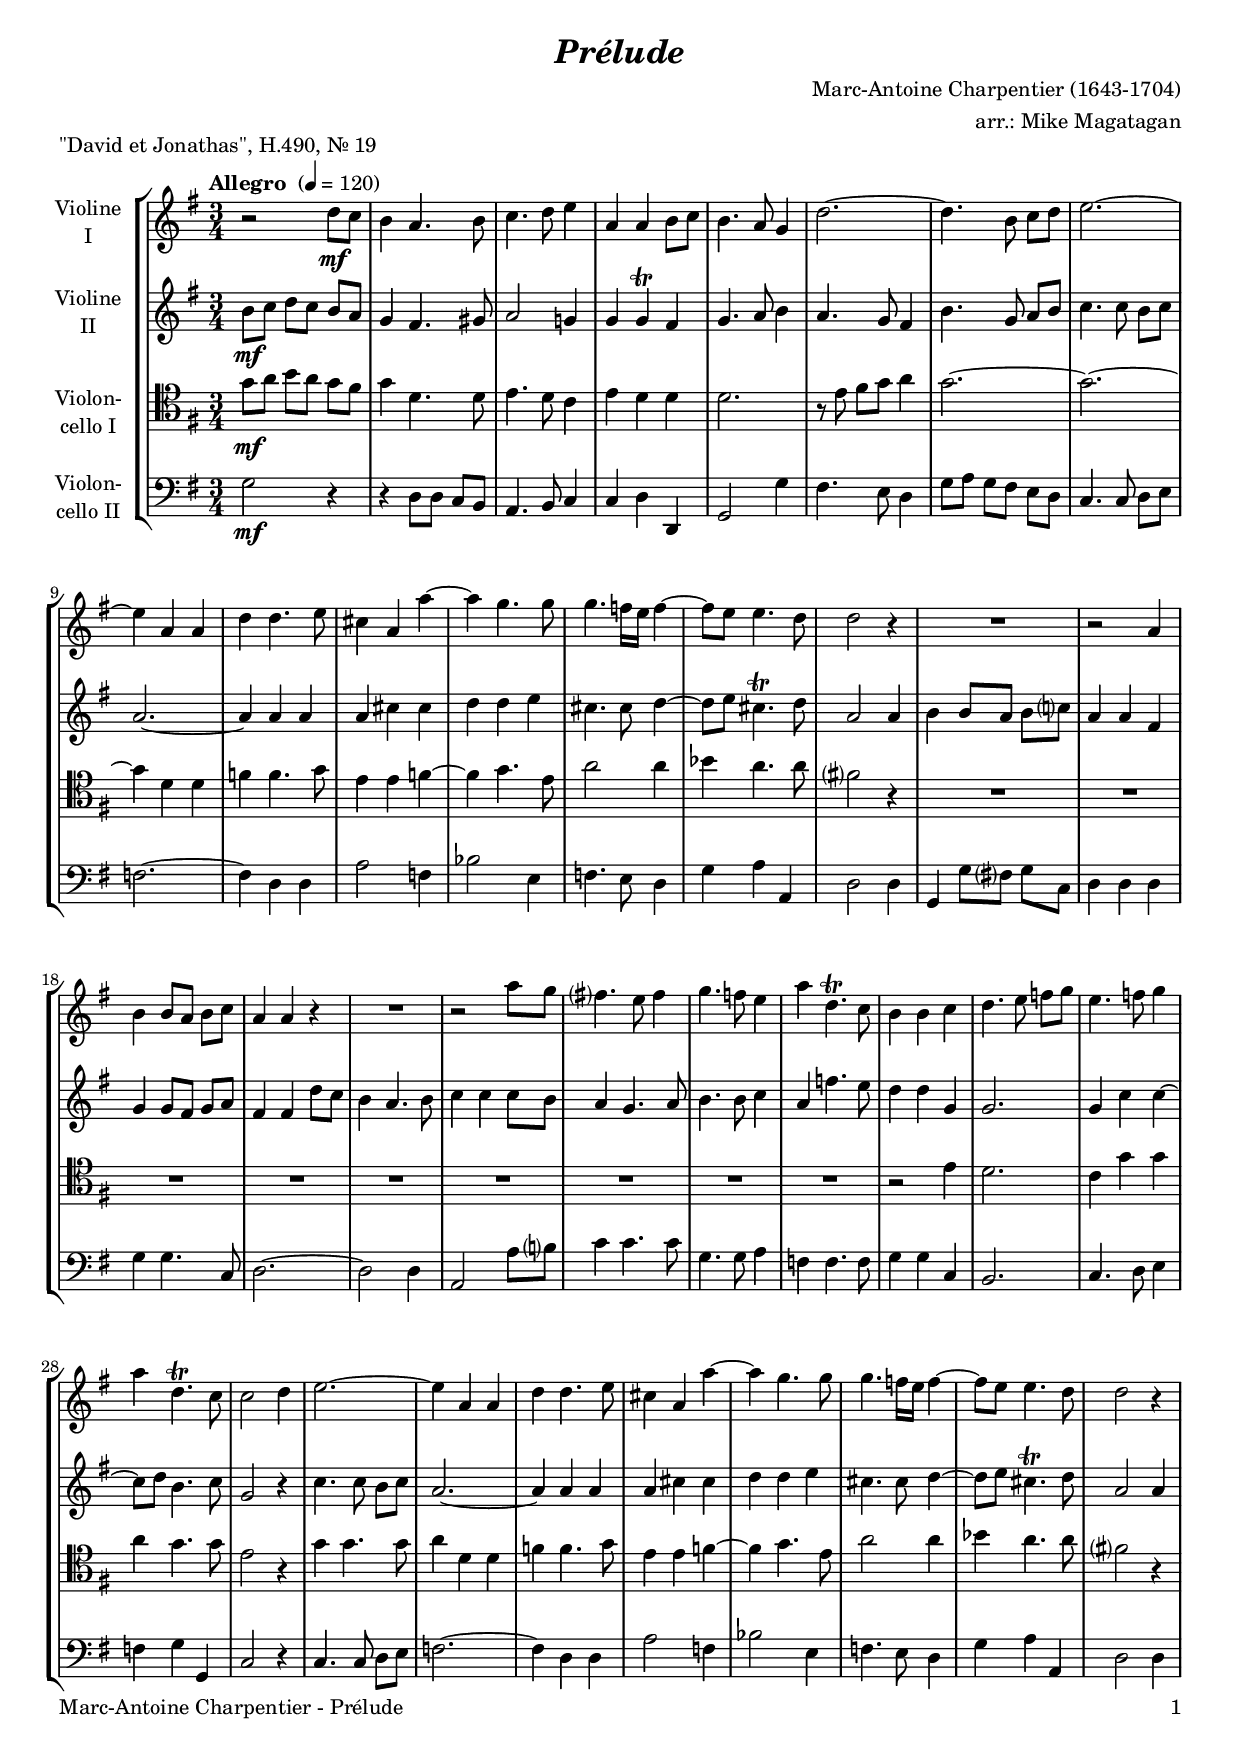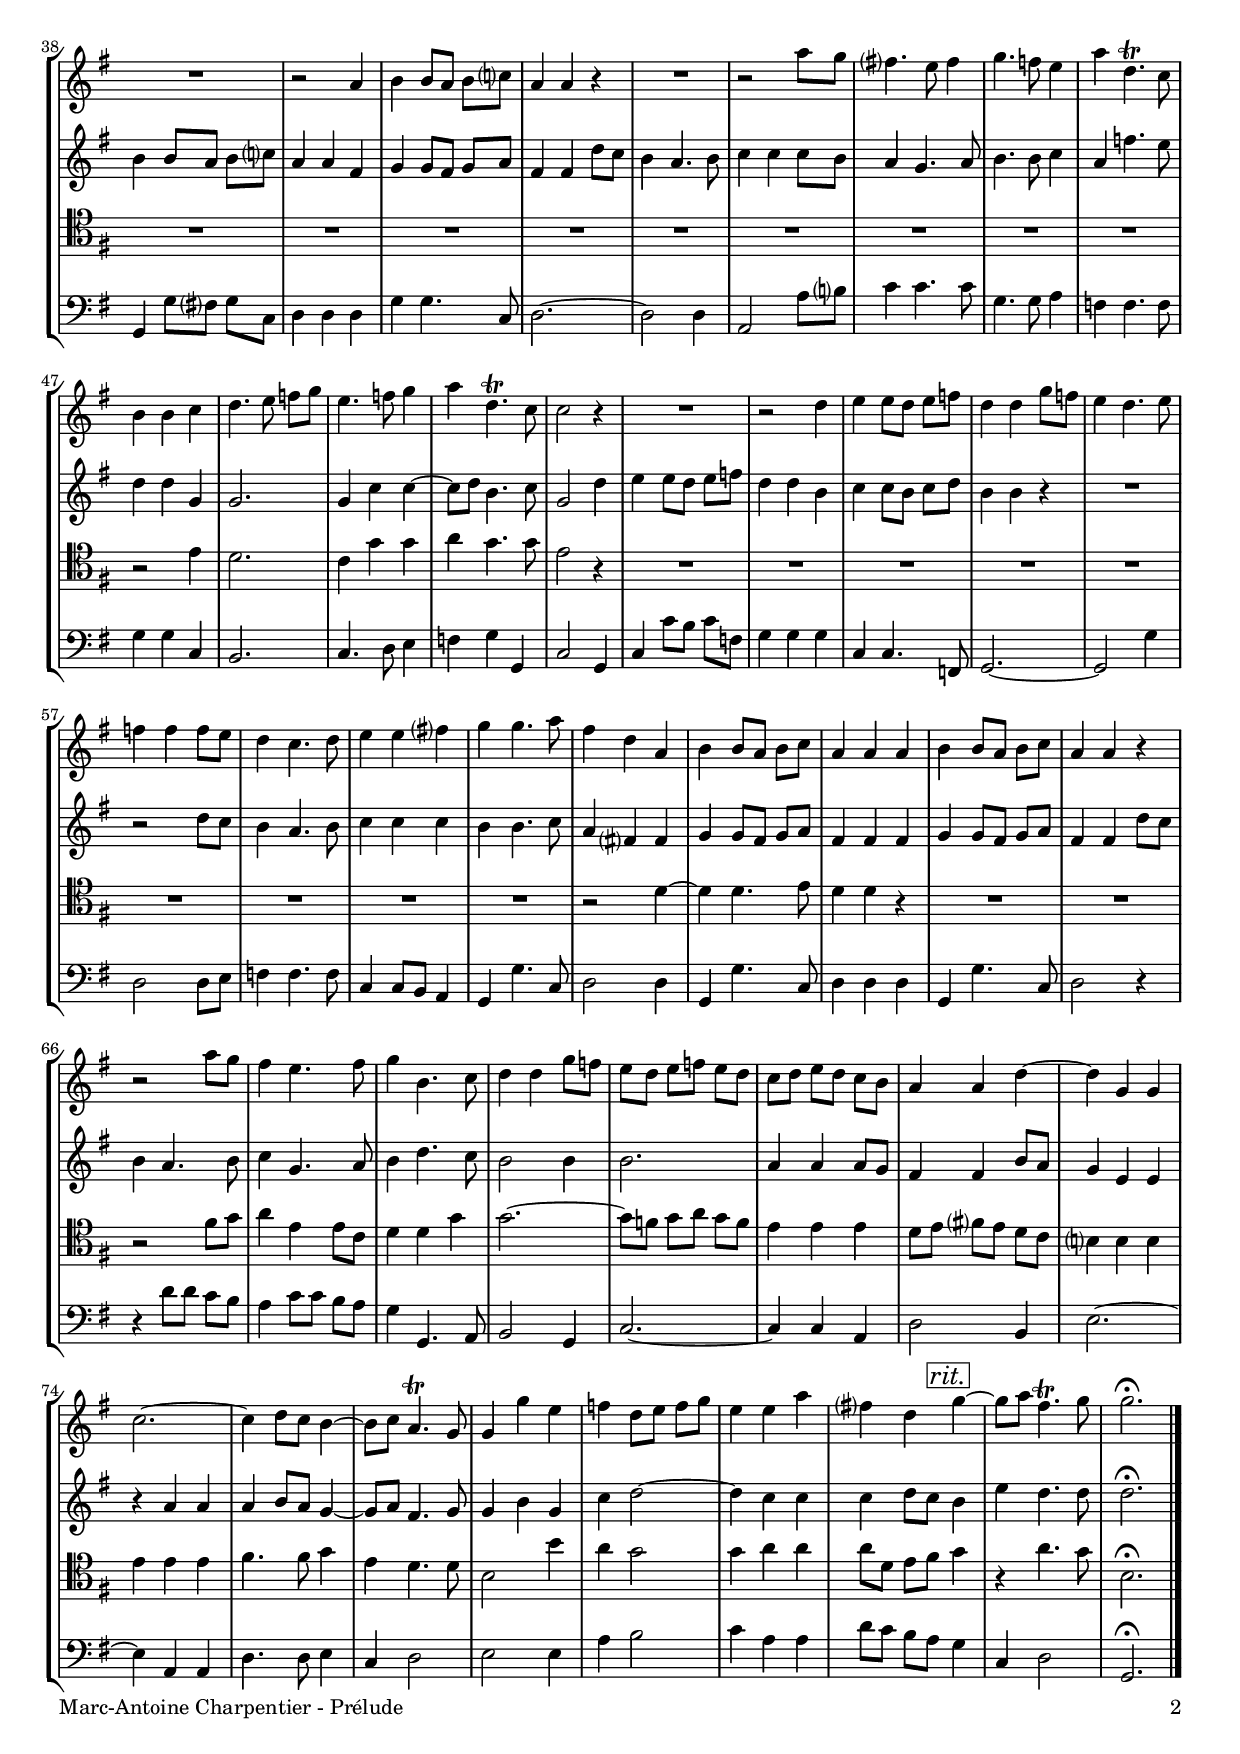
\version "2.24.1"
\include "deutsch.ly"

#(set-global-staff-size 18)

\header {
  title     = \markup \bold \italic "Prélude"
  composer  = "Marc-Antoine Charpentier (1643-1704)"
  arranger  = "arr.: Mike Magatagan"
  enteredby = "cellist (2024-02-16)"
  piece     = "\"David et Jonathas\", H.490, Nr. 19"
}

voiceconsts = {
  \key g \major
  \time 3/4
  \clef "treble"
  \numericTimeSignature
  \compressEmptyMeasures
  % Set default beaming for all staves
  \set Timing.beamExceptions = #'()
  \set Timing.baseMoment     = #(ly:make-moment 1 4)
  \set Timing.beatStructure  = #'(1 1 1)
  \tempo "Allegro " 4=120
}

mist = "string ensemble 1"
mivl = "violin"
miba = "cello"
mipz = "pizzicato strings"

rit = \mark \markup \box \italic "rit."

va = \relative c'' {
  \voiceconsts

  r2 d8\mf c
  h4 a4. h8
  c4. d8 e4
  a, a h8 c
  h4. a8 g4
  d'2.~
  d4. h8 c d
  e2.~
  e4 a, a

  d d4. e8
  cis4 a a'~
  a g4. g8
  g4. f16 e f4~
  f8 e e4. d8
  d2 r4
  R2.
  r2 a4
  h h8 a h c
  a4 a r

  R2.
  r2 a'8 g
  fis?4. e8 fis4
  g4. f8 e4
  a d,4.\trill c8
  h4 h c
  d4. e8 f g
  e4. f8 g4
  a d,4.\trill c8

  c2 d4
  e2.~
  e4 a, a
  d d4. e8
  cis4 a a'~
  a g4. g8
  g4. f16 e f4~
  f8 e e4. d8
  d2 r4
  R2.

  r2 a4
  h h8 a h c?
  a4 a r
  R2.
  r2 a'8 g
  fis?4. e8 fis4
  g4. f8 e4
  a d,4.\trill c8
  h4 h c
  
  d4. e8 f g
  e4. f8 g4
  a d,4.\trill c8
  c2 r4
  R2.
  r2 d4
  e e8 d e f
  d4 d g8 f
  e4 d4. e8

  f4 f f8 e
  d4 c4. d8
  e4 e fis?
  g g4. a8
  fis4 d a
  h h8 a h c
  a4 a a
  h h8 a h c
  a4 a r

  r2 a'8 g
  fis4 e4. fis8
  g4 h,4. c8
  d4 d g8 f
  e d e f e d
  c d e d c h
  a4 a d~
  d g, g

  c2.~
  c4 d8 c h4~
  h8 c a4.\trill g8
  g4 g' e
  f d8 e f g
  e4 e a
  fis?4 d \rit g~
  g8 a fis4.\trill g8
  g2.\fermata \bar "|."
}

vb = \relative c'' {
  \voiceconsts

  h8\mf c d c h a
  g4 fis4. gis8
  a2 g!4
  g g\trill fis
  g4. a8 h4
  a4. g8 fis4
  h4. g8 a h

  c4. c8 h c
  a2.~
  a4 a a
  a cis cis
  d d e
  cis4. cis8 d4~
  d8 e cis4.\trill d8
  a2 a4

  h h8 a h c?
  a4 a fis
  g g8 fis g a
  fis4 fis d'8 c
  h4 a4. h8
  c4 c c8 h
  a4 g4. a8

  h4. h8 c4
  a f'4. e8
  d4 d g,
  g2.
  g4 c c~
  c8 d h4. c8
  g2 r4
  c4. c8 h c
  a2.~

  a4 a a
  a cis cis
  d d e
  cis4. cis8 d4~
  d8 e cis4.\trill d8
  a2 a4
  h h8 a h c?
  a4 a fis

  g g8 fis g a
  fis4 fis d'8 c
  h4 a4. h8
  c4 c c8 h
  a4 g4. a8
  h4. h8 c4
  a f'4. e8
  d4 d g,

  g2.
  g4 c c~
  c8 d h4. c8
  g2 d'4
  e e8 d e f
  d4 d h
  c c8 h c d
  h4 h r
  R2.

  r2 d8 c
  h4 a4. h8
  c4 c c
  h h4. c8
  a4 fis? fis
  g g8 fis g a
  fis4 fis fis
  g g8 fis g a

  fis4 fis d'8 c
  h4 a4. h8
  c4 g4. a8
  h4 d4. c8
  h2 h4
  h2.
  a4 a a8 g
  fis4 fis h8 a
  g4 e e

  r a a
  a h8 a g4~
  g8 a fis4. g8
  g4 h g
  c d2~
  d4 c c
  c d8 c \rit h4
  e d4. d8
  d2.\fermata \bar "|."
}

vc = \relative c'' {
  \voiceconsts
  \clef "tenor"
  
  g8\mf a h a g fis
  g4 d4. d8
  e4. d8 c4
  e d d
  d2.
  r8 e fis g a4
  g2.~

  g~
  g4 d d
  f f4. g8
  e4 e f~
  f g4. e8
  a2 a4
  b a4. a8
  fis?2 r4
  R2.*9

  r2 e4
  d2.
  c4 g' g
  a g4. g8
  e2 r4
  g g4. g8
  a4 d, d
  f f4. g8
  e4 e f~

  f g4. e8
  a2 a4
  b a4. a8
  fis?2 r4
  R2.*9
  r2 e4
  d2.
  c4 g' g
  a g4. g8

  e2 r4
  R2.*9
  r2 d4~
  d d4. e8
  d4 d r
  R2.*2
  r2 fis8 g
  a4 e e8 c
  d4 d g

  g2.~
  g8 f g a g f
  e4 e e
  d8 e fis? e d c
  h?4 h h
  e e e
  fis4. fis8 g4

  e d4. d8
  h2 h'4
  a g2
  g4 a a
  a8 d, e fis \rit g4
  r a4. g8
  h,2.\fermata \bar "|."
}

vd = \relative c' {
  \voiceconsts
  \clef "bass"
  
  g2\mf r4
  r d8 d c h
  a4. h8 c4
  c d d,
  g2 g'4
  fis4. e8 d4
  g8 a g fis e d
  c4. c8 d e
  f2.~
  f4 d d

  a'2 f4
  b2 e,4
  f4. e8 d4
  g a a,
  d2 d4
  g, g'8 fis? g c,
  d4 d d
  g g4. c,8
  d2.~
  d2 d4
  a2 a'8 h?

  c4 c4. c8
  g4. g8 a4
  f f4. f8
  g4 g c,
  h2.
  c4. d8 e4
  f g g,
  c2 r4
  c4. c8 d e
  f2.~
  f4 d d

  a'2 f4
  b2 e,4
  f4. e8 d4
  g a a,
  d2 d4
  g, g'8 fis? g c,
  d4 d d
  g g4. c,8
  d2.~
  d2 d4
  a2 a'8 h?

  c4 c4. c8
  g4. g8 a4
  f f4. f8
  g4 g c,
  h2.
  c4. d8 e4
  f g g,
  c2 g4
  c c'8 h c f,
  g4 g g

  c, c4. f,8
  g2.~
  g2 g'4
  d2 d8 e
  f4 f4. f8
  c4 c8 h a4
  g g'4. c,8
  d2 d4
  g, g'4. c,8
  d4 d d

  g, g'4. c,8
  d2 r4
  r d'8 d c h
  a4 c8 c h a
  g4 g,4. a8
  h2 g4
  c2.~
  c4 c a
  d2 h4
  e2.~

  e4 a, a
  d4. d8 e4
  c d2
  e e4
  a h2
  c4 a a
  d8 c h a \rit g4
  c, d2
  g,2.\fermata \bar "|."
}


music = \new StaffGroup <<
      \new Staff {
	\set Staff.midiInstrument = \mivl
	\set Staff.instrumentName = \markup \center-column { "Violine" "I" }
	\transpose g g { \va }
      }

      \new Staff {
	\set Staff.midiInstrument = \mivl
	\set Staff.instrumentName = \markup \center-column { "Violine" "II" }
	\transpose g g { \vb }
      }

      \new Staff {
	\set Staff.midiInstrument = \miba
	\set Staff.instrumentName = \markup \center-column { "Violon-" "cello I" }
	\transpose g g { \vc }
      }

      \new Staff {
	\set Staff.midiInstrument = \miba
	\set Staff.instrumentName = \markup \center-column { "Violon-" "cello II" }
	\transpose g g { \vd }
      }
>>

\book {
  \paper {
    print-page-number = ##t
    print-first-page-number = ##t
    ragged-last-bottom = ##f
    oddHeaderMarkup = \markup \null
    evenHeaderMarkup = \markup \null
    oddFooterMarkup = \markup {
      \fill-line {
        \if \should-print-page-number
        "Marc-Antoine Charpentier - Prélude" \fromproperty #'page:page-number-string
      }
    }
    evenFooterMarkup = \oddFooterMarkup
  } \score {
    \music
    \layout {}
  }

  \score {
    \unfoldRepeats \music

    \midi {
      \context {
        \Score
      }
    }
  }
}